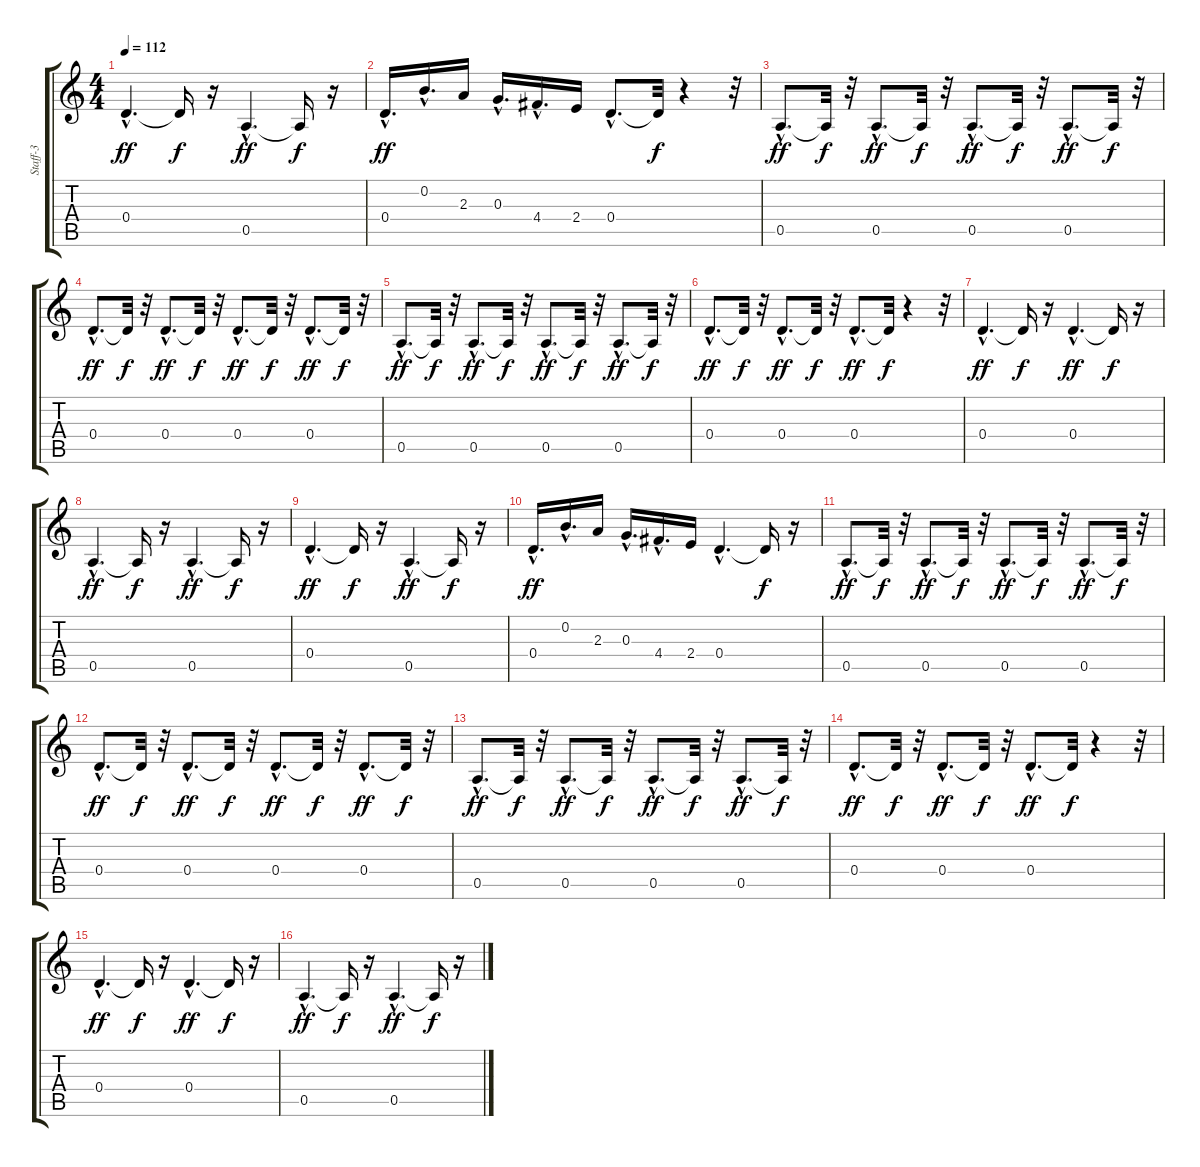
\track ("Staff-3" "Staff-3") {instrument acousticguitarnylon}
\staff {score tabs}
\tuning (E4 B3 G3 D3 A2 E2) {hide}
\ts (4 4)
\tempo 112
\clef g2
\ks c
0.4{hac}.4{d dy ff} 0.4{t}.16{dy f} r.16 0.5{hac}.4{d dy ff} 0.5{t}.16{dy f} r.16 |
0.4{hac}.16{d dy ff} 0.2{hac}.16{d} 2.3.16 0.3{hac}.16{d} 4.4{hac}.16{d} 2.4.16 0.4{hac}.8{d} 0.4{t}.32{dy f} r.4 r.32 |
0.5{hac}.8{d dy ff} 0.5{t}.32{dy f} r.32 0.5{hac}.8{d dy ff} 0.5{t}.32{dy f} r.32 0.5{hac}.8{d dy ff} 0.5{t}.32{dy f} r.32 0.5{hac}.8{d dy ff} 0.5{t}.32{dy f} r.32 |
0.4{hac}.8{d dy ff} 0.4{t}.32{dy f} r.32 0.4{hac}.8{d dy ff} 0.4{t}.32{dy f} r.32 0.4{hac}.8{d dy ff} 0.4{t}.32{dy f} r.32 0.4{hac}.8{d dy ff} 0.4{t}.32{dy f} r.32 |
0.5{hac}.8{d dy ff} 0.5{t}.32{dy f} r.32 0.5{hac}.8{d dy ff} 0.5{t}.32{dy f} r.32 0.5{hac}.8{d dy ff} 0.5{t}.32{dy f} r.32 0.5{hac}.8{d dy ff} 0.5{t}.32{dy f} r.32 |
0.4{hac}.8{d dy ff} 0.4{t}.32{dy f} r.32 0.4{hac}.8{d dy ff} 0.4{t}.32{dy f} r.32 0.4{hac}.8{d dy ff} 0.4{t}.32{dy f} r.4 r.32 |
0.4{hac}.4{d dy ff} 0.4{t}.16{dy f} r.16 0.4{hac}.4{d dy ff} 0.4{t}.16{dy f} r.16 |
0.5{hac}.4{d dy ff} 0.5{t}.16{dy f} r.16 0.5{hac}.4{d dy ff} 0.5{t}.16{dy f} r.16 |
0.4{hac}.4{d dy ff} 0.4{t}.16{dy f} r.16 0.5{hac}.4{d dy ff} 0.5{t}.16{dy f} r.16 |
0.4{hac}.16{d dy ff} 0.2{hac}.16{d} 2.3.16 0.3{hac}.16{d} 4.4{hac}.16{d} 2.4.16 0.4{hac}.4{d} 0.4{t}.16{dy f} r.16 |
0.5{hac}.8{d dy ff} 0.5{t}.32{dy f} r.32 0.5{hac}.8{d dy ff} 0.5{t}.32{dy f} r.32 0.5{hac}.8{d dy ff} 0.5{t}.32{dy f} r.32 0.5{hac}.8{d dy ff} 0.5{t}.32{dy f} r.32 |
0.4{hac}.8{d dy ff} 0.4{t}.32{dy f} r.32 0.4{hac}.8{d dy ff} 0.4{t}.32{dy f} r.32 0.4{hac}.8{d dy ff} 0.4{t}.32{dy f} r.32 0.4{hac}.8{d dy ff} 0.4{t}.32{dy f} r.32 |
0.5{hac}.8{d dy ff} 0.5{t}.32{dy f} r.32 0.5{hac}.8{d dy ff} 0.5{t}.32{dy f} r.32 0.5{hac}.8{d dy ff} 0.5{t}.32{dy f} r.32 0.5{hac}.8{d dy ff} 0.5{t}.32{dy f} r.32 |
0.4{hac}.8{d dy ff} 0.4{t}.32{dy f} r.32 0.4{hac}.8{d dy ff} 0.4{t}.32{dy f} r.32 0.4{hac}.8{d dy ff} 0.4{t}.32{dy f} r.4 r.32 |
0.4{hac}.4{d dy ff} 0.4{t}.16{dy f} r.16 0.4{hac}.4{d dy ff} 0.4{t}.16{dy f} r.16 |
0.5{hac}.4{d dy ff} 0.5{t}.16{dy f} r.16 0.5{hac}.4{d dy ff} 0.5{t}.16{dy f} r.16
